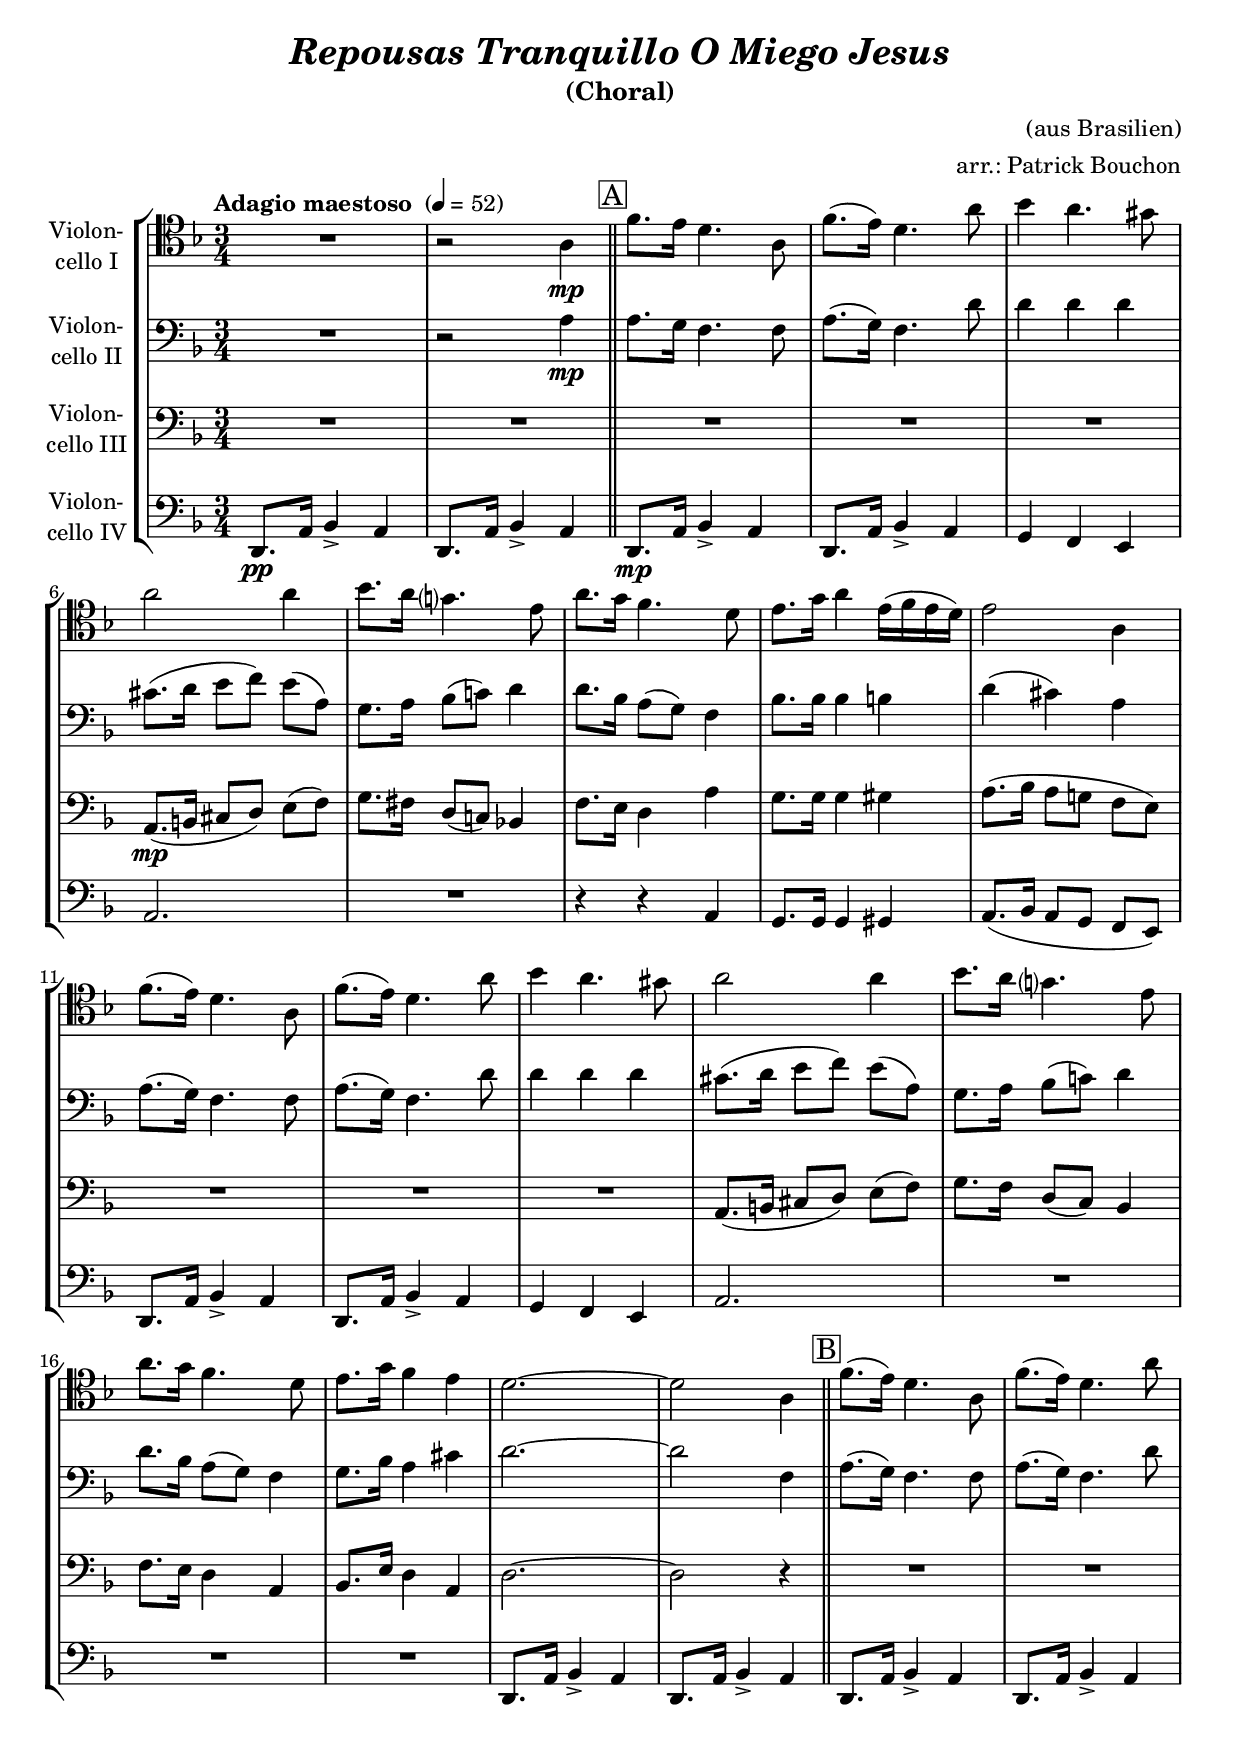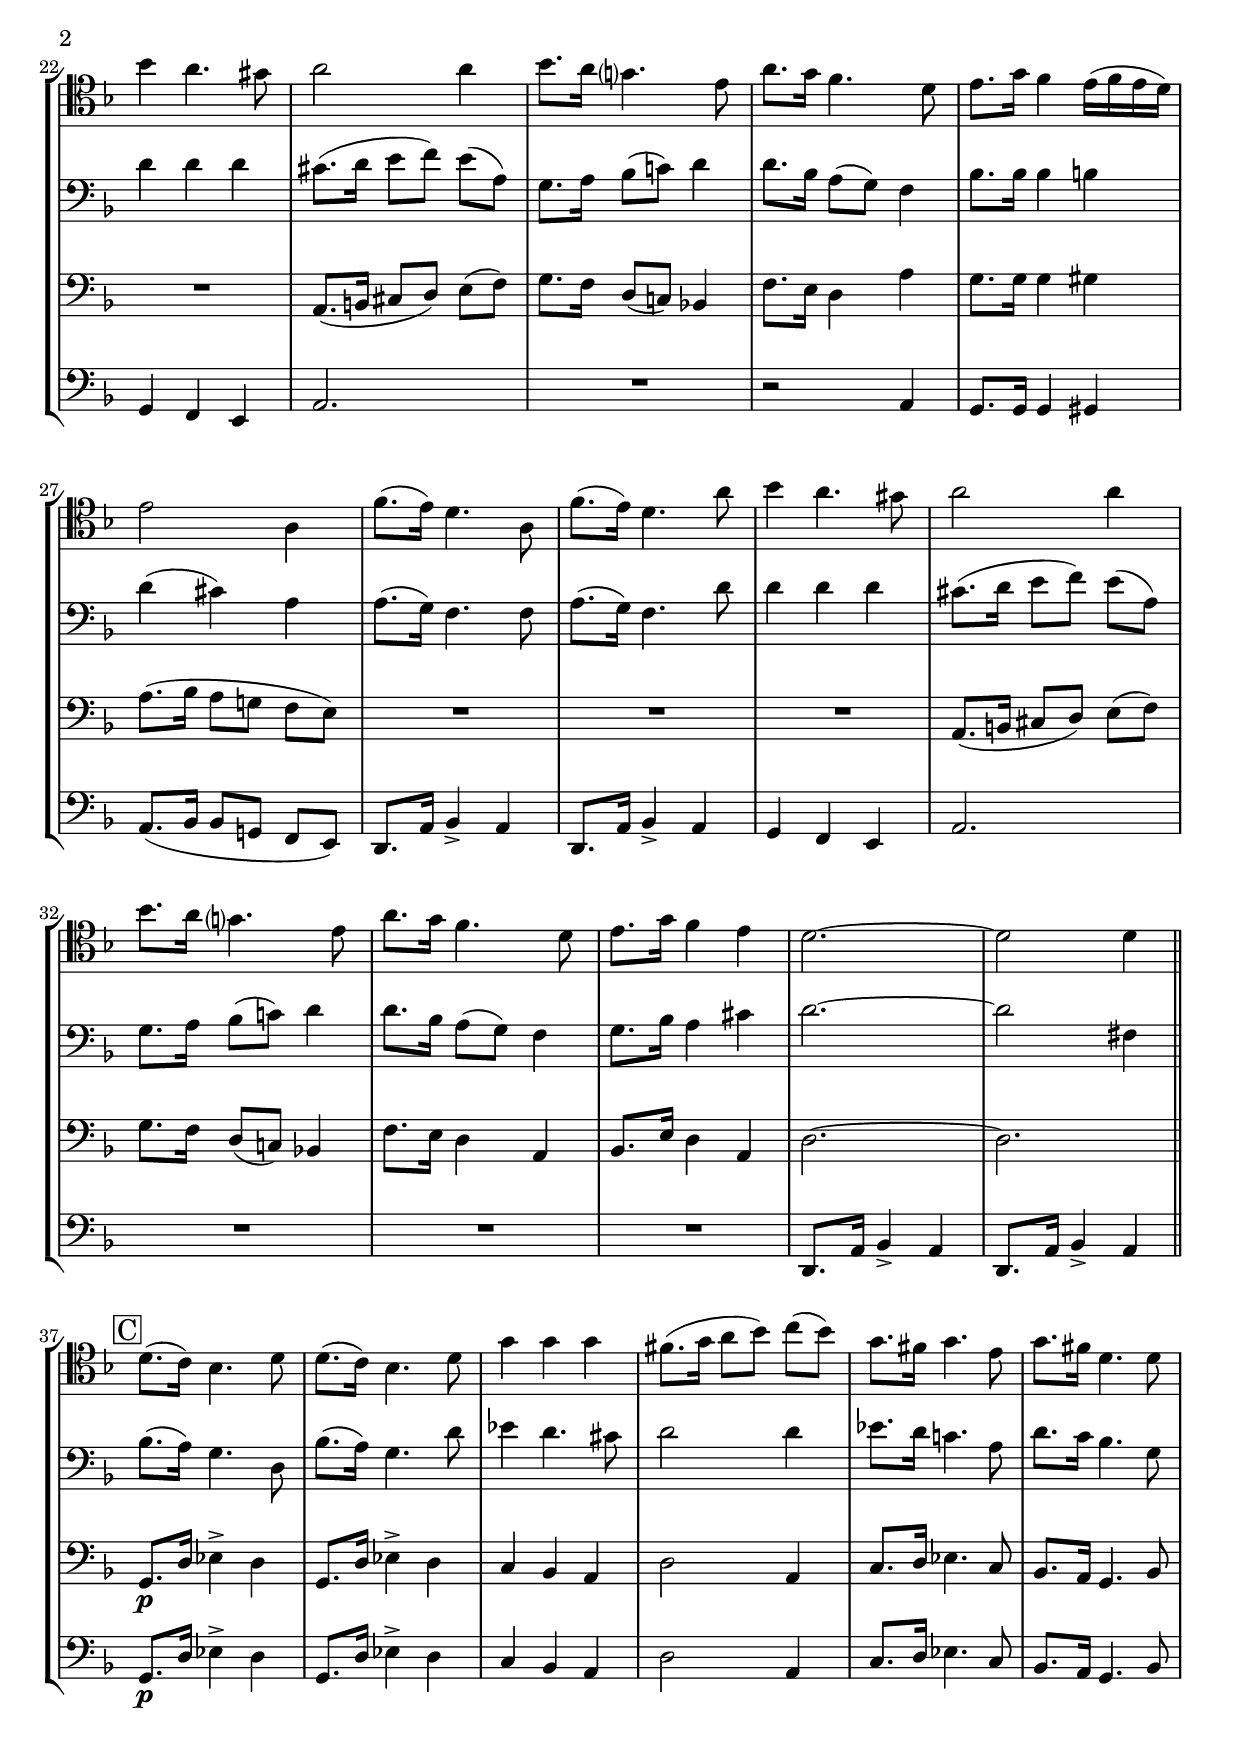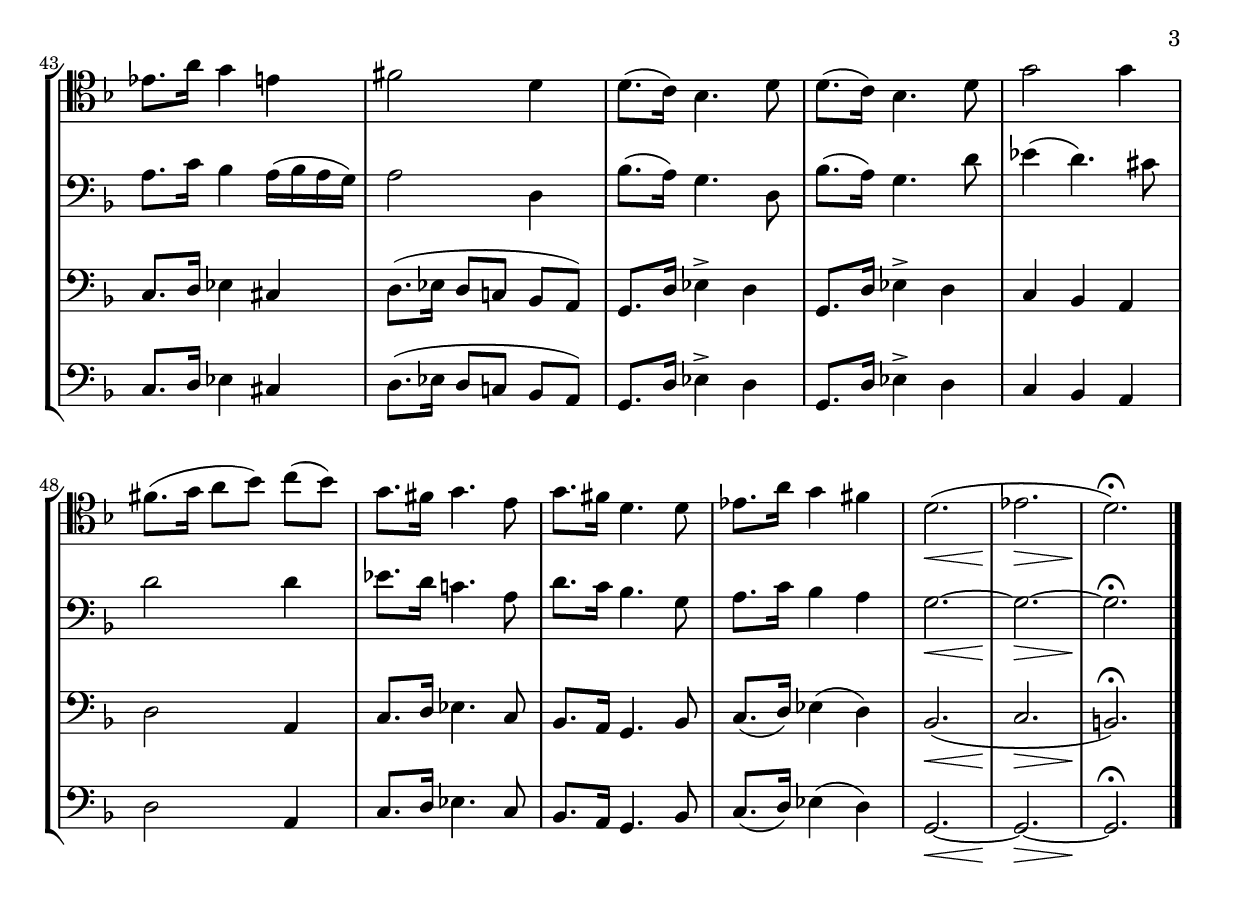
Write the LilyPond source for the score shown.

\version "2.14.2"
\include "deutsch.ly"

#(set-global-staff-size 20)

\header {
  title     = \markup \bold \italic "Repousas Tranquillo O Miego Jesus"
  subtitle  = "(Choral)"
  composer  = "(aus Brasilien)"
  arranger  = "arr.: Patrick Bouchon"
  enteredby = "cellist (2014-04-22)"
}

voiceconsts = {
  \key g \minor
  \time 3/4
  \clef "bass"
  % \numericTimeSignature
  \compressFullBarRests
  \tempo "Adagio maestoso " 4=52
}

mihi = "clarinet"
milo = "bassoon"
%mihi = "church organ"
%milo = "church organ"

boxa = { \bar "||" \mark \markup \box "A" }
boxb = { \bar "||" \mark \markup \box "B" }
boxc = { \bar "||" \mark \markup \box "C" }
boxd = { \bar "||" \mark \markup \box "D" }

va = \relative c' {
  \voiceconsts
  \clef "tenor"

  R2.
  r2 d4\mp \boxa
  b'8. a16 g4. d8
  b'8.( a16) g4. d'8
  es4 d4. cis8

  d2 d4
  es8. d16 c?4. a8
  d8. c16 b4. g8
  a8. c16 d4 a16( b a g)
  a2 d,4

  b'8.( a16) g4. d8
  b'8.( a16) g4. d'8
  es4 d4. cis8
  d2 d4

  es8. d16 c?4. a8
  d8. c16 b4. g8
  a8. c16 b4 a
  g2.~
  g2 d4 \boxb

  b'8.( a16) g4. d8
  b'8.( a16) g4. d'8
  es4 d4. cis8
  d2 d4
  es8. d16 c?4. a8

  d8. c16 b4. g8
  a8. c16 b4 a16( b a g)
  a2 d,4
  b'8.( a16) g4. d8

  b'8.( a16) g4. d'8
  es4 d4. cis8
  d2 d4
  es8. d16 c?4. a8

  d8. c16 b4.g8
  a8. c16 b4 a
  g2.~
  g2 g4 \boxc

  g8.( f16) es4. g8
  g8.( f16) es4. g8
  c4 c c
  h8.( c16 d8 es) f[( es)]

  c8. h16 c4. a8
  c8. h16 g4. g8
  as8. d16 c4 a
  h2 g4

  g8.( f16) es4. g8
  g8.( f16) es4. g8
  c2 c4
  h8.( c16 d8 es) f[( es)]

  c8. h16 c4. a8
  c8. h16 g4. g8
  as8. d16 c4 h
  g2.(\<
  as\!\>
  g)\!\fermata \bar "|."
}

vb = \relative c' {
  \voiceconsts

  R2.
  r2 d4\mp \boxa
  d8. c16 b4. b8
  d8.( c16) b4. g'8
  g4 g g

  fis8.( g16 a8 b) a[( d,)]
  c8. d16 es8( f!) g4
  g8. es16 d8( c) b4
  es8. es16 es4 e
  g( fis) d

  d8.( c16) b4. b8
  d8.( c16) b4. g'8
  g4 g g
  fis8.( g16 a8 b) a[( d,)]

  c8. d16 es8( f!) g4
  g8. es16 d8( c) b4
  c8. es16 d4 fis
  g2.~
  g2 b,4 \boxb

  d8.( c16) b4. b8
  d8.( c16) b4. g'8
  g4 g g
  fis8.( g16 a8 b) a[( d,)]
  c8. d16 es8( f!) g4

  g8. es16 d8( c) b4
  es8. es16 es4 e
  g( fis) d
  d8.( c16) b4. b8

  d8.( c16) b4. g'8
  g4 g g
  fis8.( g16 a8 b) a[( d,)]
  c8. d16 es8( f!) g4

  g8. es16 d8( c) b4
  c8. es16 d4 fis
  g2.~
  g2 h,4 \boxc

  es8.( d16) c4. g8
  es'8.( d16) c4. g'8
  as4 g4. fis8
  g2 g4

  as8. g16 f!4. d8
  g8. f16 es4. c8
  d8. f16 es4 d16( es d c)
  d2 g,4

  es'8.( d16) c4. g8
  es'8.( d16) c4. g'8
  as4( g4.) fis8
  g2 g4

  as8. g16 f!4. d8
  g8. f16 es4. c8
  d8. f16 es4 d
  c2.~\<
  c~\!\>
  c\!\fermata \bar "|."
}

vc = \relative c {
  \voiceconsts

  R2.*2 \boxa
  R2.*3
  d8.(\mp e16 fis8 g) a[( b])
  c8. h16 g8[( f!)] es!4
  b'8. a16 g4 d'
  c8. c16 c4 cis
  d8.( es16 d8[ c!] b a)

  R2.*3
  d,8.( e16 fis8 g) a[( b])

  c8. b16 g8( f) es4
  b'8. a16 g4 d
  es8. a16 g4 d
  g2.~
  g2 r4 \boxb

  R2.*3
  d8.( e16 fis8 g) a[( b)]
  c8. b16 g8( f!) es!4

  b'8. a16 g4 d'
  c8. c16 c4 cis
  d8.( es16 d8 c! b[ a])
  R2.*3

  d,8.( e16 fis8 g) a[( b)]
  c8. b16 g8( f!) es!4
  b'8. a16 g4 d
  es8. a16 g4 d
  g2.~
  g \boxc

  c,8.\p g'16 as4-> g
  c,8. g'16 as4-> g
  f es d
  g2 d4

  f8. g16 as4. f8
  es8. d16 c4. es8
  f8. g16 as4 fis
  g8.( as16 g8 f! es[ d])

  c8. g'16 as4-> g
  c,8. g'16 as4-> g
  f es d
  g2 d4

  f8. g16 as4. f8
  es8. d16 c4. es8
  f8.( g16) as4( g)
  es2.(\<
  f\!\>
  e)\!\fermata \bar "|."
}

vd = \relative c {
  \voiceconsts

  g8.\pp d'16 es4-> d
  g,8. d'16 es4-> d \boxa
  g,8.\mp d'16 es4-> d
  g,8. d'16 es4-> d
  c b a

  d2.
  R2.
  r4 r d
  c8. c16 c4 cis
  d8.( es16 d8[ c] b a)

  g8. d'16 es4-> d
  g,8. d'16 es4-> d
  c b a
  d2.

  R2.*3
  g,8. d'16 es4-> d
  g,8. d'16 es4-> d \boxb

  g,8. d'16 es4-> d
  g,8. d'16 es4-> d
  c b a
  d2.
  R2.

  r2 d4
  c8. c16 c4 cis
  d8.( es16 es8 c! b[ a])
  g8. d'16 es4-> d

  g,8. d'16 es4-> d
  c b a
  d2.
  R2.*3

  g,8. d'16 es4-> d
  g,8. d'16 es4-> d \boxc

  c8.\p g'16 as4-> g
  c,8. g'16 as4-> g
  f es d
  g2 d4

  f8. g16 as4. f8
  es8. d16 c4. es8
  f8. g16 as4 fis
  g8.( as16 g8 f! es[ d])

  c8. g'16 as4-> g
  c,8. g'16 as4-> g
  f es d
  g2 d4

  f8. g16 as4. f8
  es8. d16 c4. es8
  f8.( g16) as4( g)
  c,2.~\<
  c~\!\>
  c\!\fermata \bar "|."  
}


music = \new StaffGroup <<
      \new Staff {
	\set Staff.midiInstrument = \mihi
	\set Staff.instrumentName = \markup \center-column { "Violon-" "cello I" }
	\transpose g d { \va }
      }

      \new Staff {
	\set Staff.midiInstrument = \mihi
	\set Staff.instrumentName = \markup \center-column { "Violon-" "cello II" }
	\transpose g d { \vb }
      }

      \new Staff {
	\set Staff.midiInstrument = \milo
	\set Staff.instrumentName = \markup \center-column { "Violon-" "cello III" }
	\transpose g d { \vc }
      }

      \new Staff {
	\set Staff.midiInstrument = \milo
	\set Staff.instrumentName = \markup \center-column { "Violon-" "cello IV" }
	\transpose g d { \vd }
      }
>>

\book {
  \score {
    \music
    \layout {}
  }

  \score {
    \unfoldRepeats \music

    \midi {
      \context {
        \Score
      }
    }
  }
}
